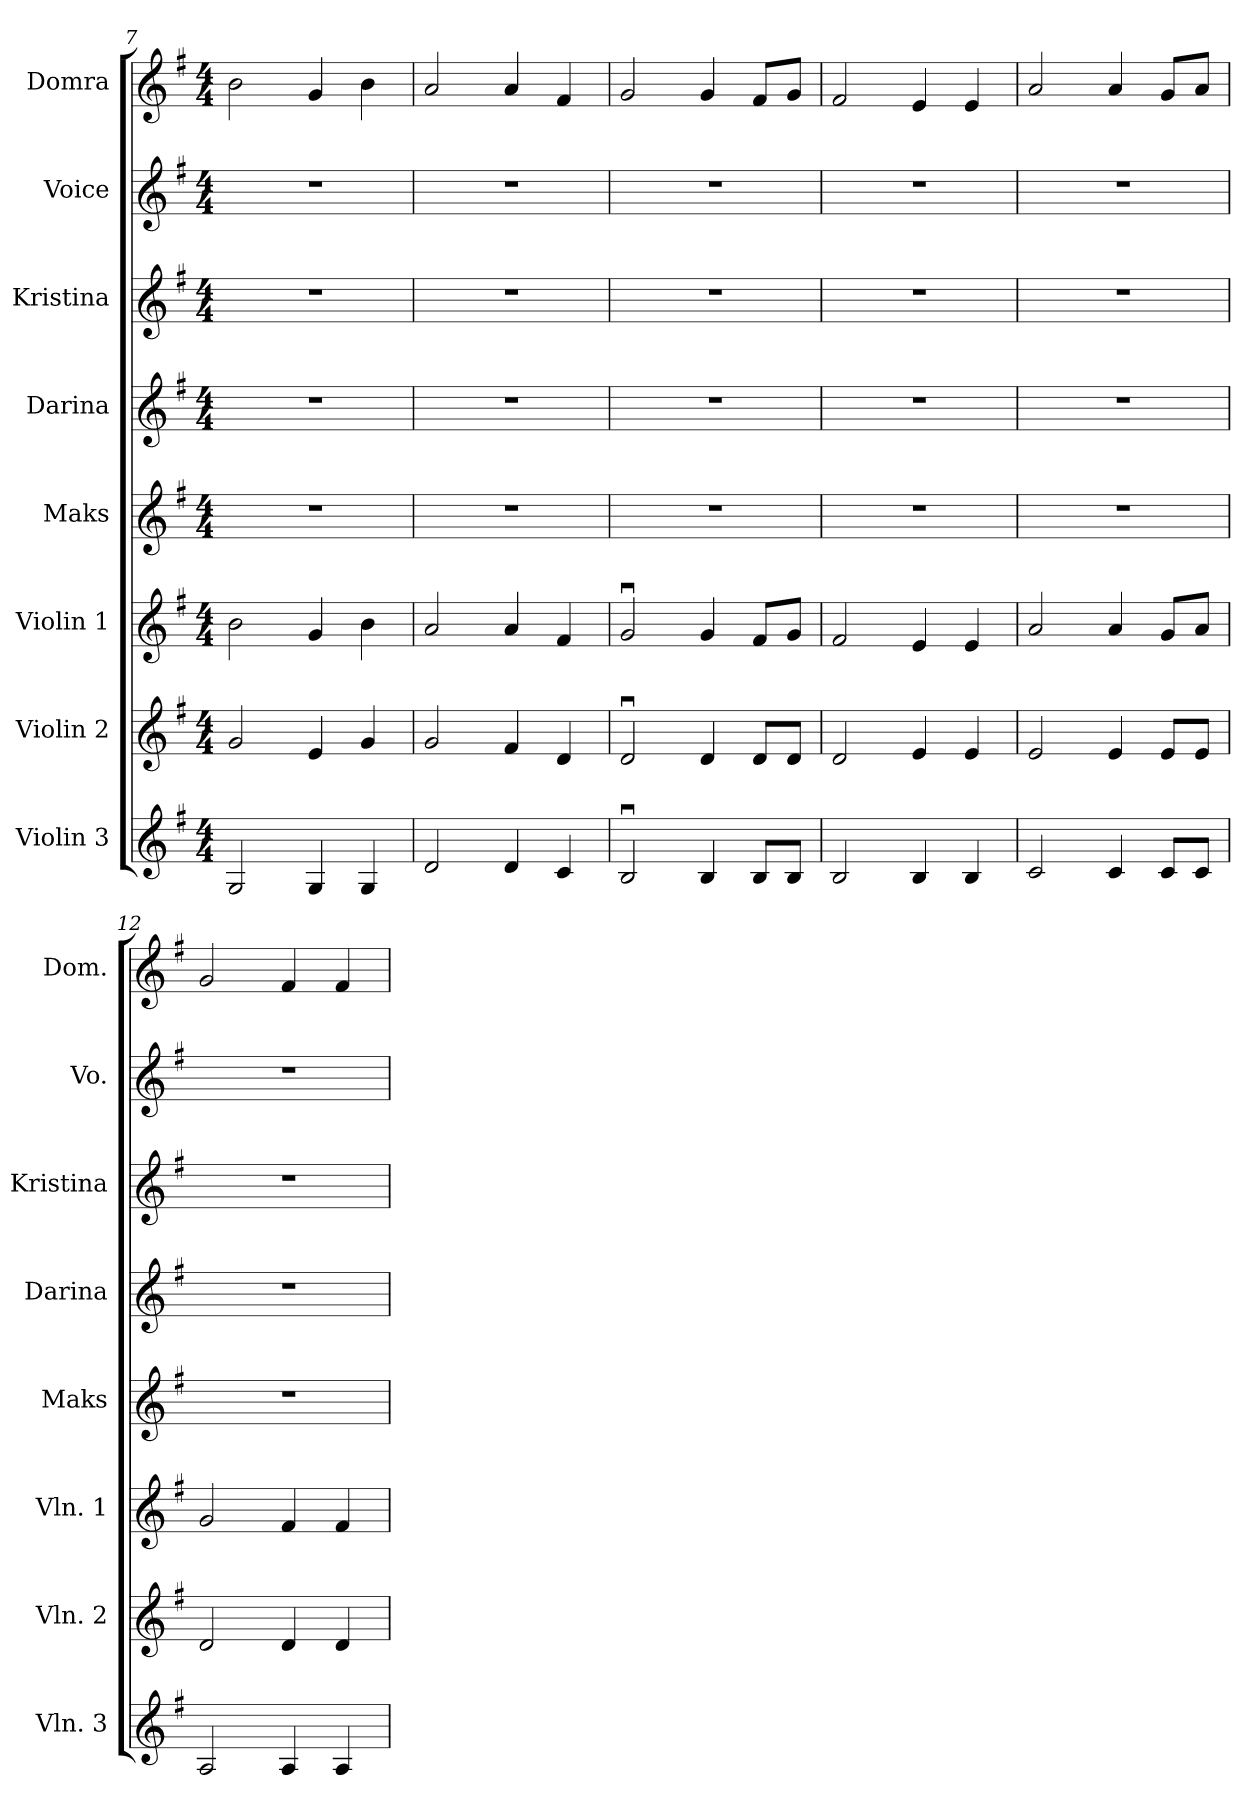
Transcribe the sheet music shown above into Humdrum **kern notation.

**kern	**kern	**kern	**kern	**kern	**kern	**kern	**kern
*part8	*part7	*part6	*part5	*part4	*part3	*part2	*part1
*staff8	*staff7	*staff6	*staff5	*staff4	*staff3	*staff2	*staff1
*I"Violin 3	*I"Violin 2	*I"Violin 1	*I"Maks	*I"Darina	*I"Kristina	*I"Voice	*I"Domra
*I'Vln. 3	*I'Vln. 2	*I'Vln. 1	*I'Maks	*I'Darina	*I'Kristina	*I'Vo.	*I'Dom.
*clefG2	*clefG2	*clefG2	*clefG2	*clefG2	*clefG2	*clefG2	*clefG2
*k[f#]	*k[f#]	*k[f#]	*k[f#]	*k[f#]	*k[f#]	*k[f#]	*k[f#]
*M4/4	*M4/4	*M4/4	*M4/4	*M4/4	*M4/4	*M4/4	*M4/4
=7	=7	=7	=7	=7	=7	=7	=7
2G/	2g/	2b\	1r	1r	1r	1r	2b\
4G/	4e/	4g/	.	.	.	.	4g/
4G/	4g/	4b\	.	.	.	.	4b\
=8	=8	=8	=8	=8	=8	=8	=8
2d/	2g/	2a/	1r	1r	1r	1r	2a/
4d/	4f#/	4a/	.	.	.	.	4a/
4c/	4d/	4f#/	.	.	.	.	4f#/
=9	=9	=9	=9	=9	=9	=9	=9
2Bu/	2du/	2gu/	1r	1r	1r	1r	2g/
4B/	4d/	4g/	.	.	.	.	4g/
8B/L	8d/L	8f#/L	.	.	.	.	8f#/L
8B/J	8d/J	8g/J	.	.	.	.	8g/J
=10	=10	=10	=10	=10	=10	=10	=10
2B/	2d/	2f#/	1r	1r	1r	1r	2f#/
4B/	4e/	4e/	.	.	.	.	4e/
4B/	4e/	4e/	.	.	.	.	4e/
=11	=11	=11	=11	=11	=11	=11	=11
2c/	2e/	2a/	1r	1r	1r	1r	2a/
4c/	4e/	4a/	.	.	.	.	4a/
8c/L	8e/L	8g/L	.	.	.	.	8g/L
8c/J	8e/J	8a/J	.	.	.	.	8a/J
!!LO:LB:g=z
=12	=12	=12	=12	=12	=12	=12	=12
2A/	2d/	2g/	1r	1r	1r	1r	2g/
4A/	4d/	4f#/	.	.	.	.	4f#/
4A/	4d/	4f#/	.	.	.	.	4f#/
=	=	=	=	=	=	=	=
*-	*-	*-	*-	*-	*-	*-	*-
